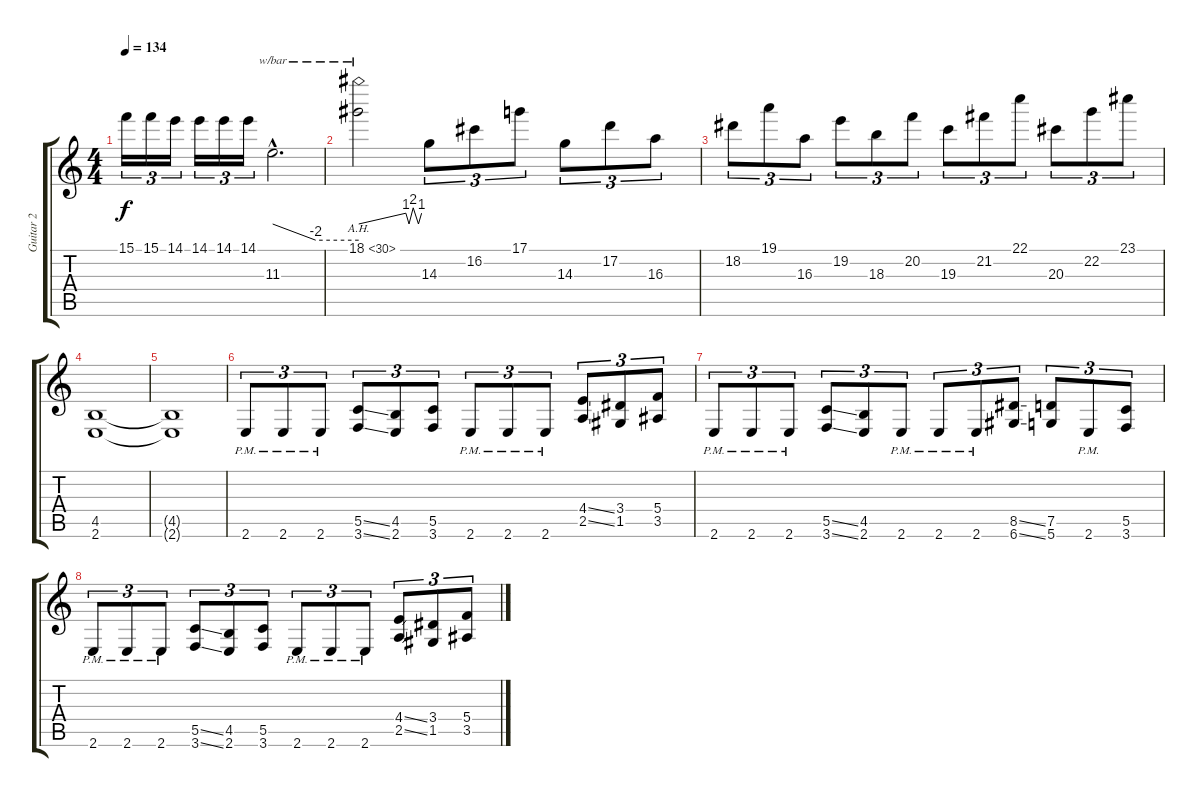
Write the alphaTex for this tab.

\track ("Guitar 2" "Guitar 2") {instrument distortionguitar}
\staff {score tabs}
\tuning (D4 A3 F3 C3 G2 D2) {hide}
\ts (4 4)
\tempo 134
\clef g2
\ks c
15.1.16{tu (3 2) dy f} 15.1.16{tu (3 2)} 14.1.16{tu (3 2)} 14.1.16{tu (3 2)} 14.1.16{tu (3 2)} 14.1.16{tu (3 2)} 11.3{hac}.2{d tbe (custom default 0 0 30 -8 60 -8)} |
18.1{ah 12}.2{tbe (custom default 0 0 45 4 48 0 52 8 57 0 60 4)} 14.3.8{tu (3 2)} 16.2.8{tu (3 2)} 17.1.8{tu (3 2)} 14.3.8{tu (3 2)} 17.2.8{tu (3 2)} 16.3.8{tu (3 2)} |
18.2.8{tu (3 2)} 19.1.8{tu (3 2)} 16.3.8{tu (3 2)} 19.2.8{tu (3 2)} 18.3.8{tu (3 2)} 20.2.8{tu (3 2)} 19.3.8{tu (3 2)} 21.2.8{tu (3 2)} 22.1.8{tu (3 2)} 20.3.8{tu (3 2)} 22.2.8{tu (3 2)} 23.1.8{tu (3 2)} |
\section ("" "")
(4.5 2.6).1 |
(4.5{t} 2.6{t}).1 |
\section ("" "")
2.6{pm}.8{tu (3 2)} 2.6{pm}.8{tu (3 2)} 2.6{pm}.8{tu (3 2)} (5.5{ss} 3.6{ss}).8{tu (3 2)} (4.5 2.6).8{tu (3 2)} (5.5 3.6).8{tu (3 2)} 2.6{pm}.8{tu (3 2)} 2.6{pm}.8{tu (3 2)} 2.6{pm}.8{tu (3 2)} (4.4{ss} 2.5{ss}).8{tu (3 2)} (3.4 1.5).8{tu (3 2)} (5.4 3.5).8{tu (3 2)} |
2.6{pm}.8{tu (3 2)} 2.6{pm}.8{tu (3 2)} 2.6{pm}.8{tu (3 2)} (5.5{ss} 3.6{ss}).8{tu (3 2)} (4.5 2.6).8{tu (3 2)} 2.6{pm}.8{tu (3 2)} 2.6{pm}.8{tu (3 2)} 2.6{pm}.8{tu (3 2)} (8.5{ss} 6.6{ss}).8{tu (3 2)} (7.5 5.6).8{tu (3 2)} 2.6{pm}.8{tu (3 2)} (5.5 3.6).8{tu (3 2)} |
2.6{pm}.8{tu (3 2)} 2.6{pm}.8{tu (3 2)} 2.6{pm}.8{tu (3 2)} (5.5{ss} 3.6{ss}).8{tu (3 2)} (4.5 2.6).8{tu (3 2)} (5.5 3.6).8{tu (3 2)} 2.6{pm}.8{tu (3 2)} 2.6{pm}.8{tu (3 2)} 2.6{pm}.8{tu (3 2)} (4.4{ss} 2.5{ss}).8{tu (3 2)} (3.4 1.5).8{tu (3 2)} (5.4 3.5).8{tu (3 2)}
